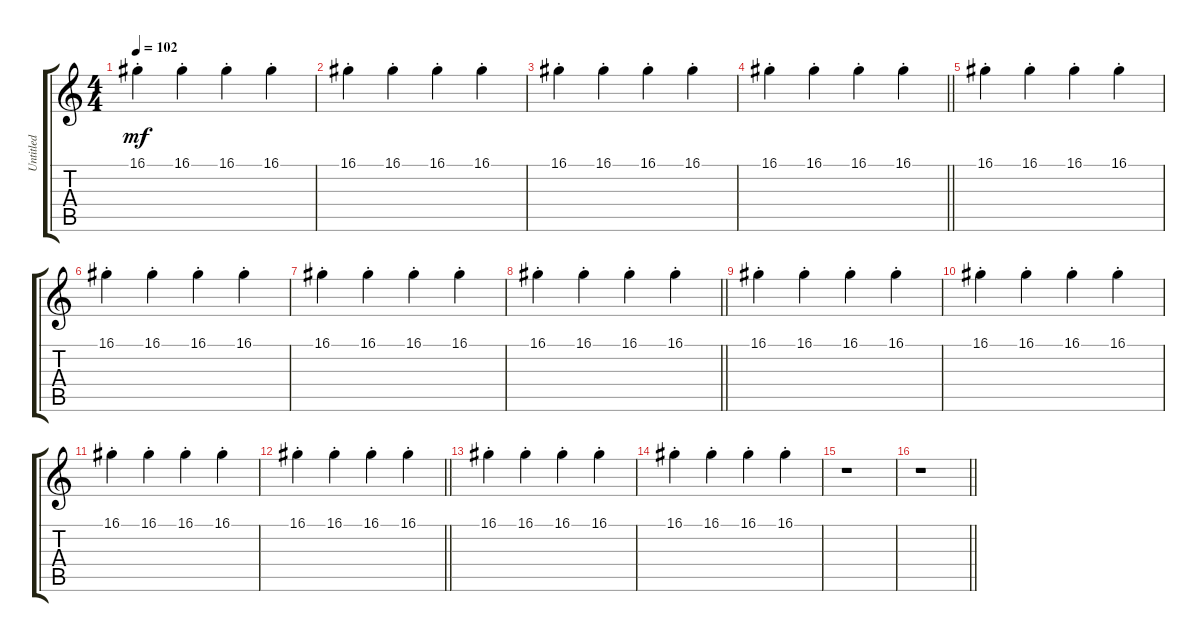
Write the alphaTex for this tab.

\track ("Untitled" "Untitled") {instrument acousticgrandpiano}
\staff {score tabs}
\tuning (E4 B3 G3 D3 A2 E2) {hide}
\ts (4 4)
\tempo 102
\clef g2
\ks c
16.1{st}.4{dy mf} 16.1{st}.4 16.1{st}.4 16.1{st}.4 |
16.1{st}.4 16.1{st}.4 16.1{st}.4 16.1{st}.4 |
16.1{st}.4 16.1{st}.4 16.1{st}.4 16.1{st}.4 |
\barLineRight lightlight
16.1{st}.4 16.1{st}.4 16.1{st}.4 16.1{st}.4 |
16.1{st}.4 16.1{st}.4 16.1{st}.4 16.1{st}.4 |
16.1{st}.4 16.1{st}.4 16.1{st}.4 16.1{st}.4 |
16.1{st}.4 16.1{st}.4 16.1{st}.4 16.1{st}.4 |
\barLineRight lightlight
16.1{st}.4 16.1{st}.4 16.1{st}.4 16.1{st}.4 |
16.1{st}.4 16.1{st}.4 16.1{st}.4 16.1{st}.4 |
16.1{st}.4 16.1{st}.4 16.1{st}.4 16.1{st}.4 |
16.1{st}.4 16.1{st}.4 16.1{st}.4 16.1{st}.4 |
\barLineRight lightlight
16.1{st}.4 16.1{st}.4 16.1{st}.4 16.1{st}.4 |
16.1{st}.4 16.1{st}.4 16.1{st}.4 16.1{st}.4 |
16.1{st}.4 16.1{st}.4 16.1{st}.4 16.1{st}.4 |
r.1 |
\barLineRight lightlight
r.1
